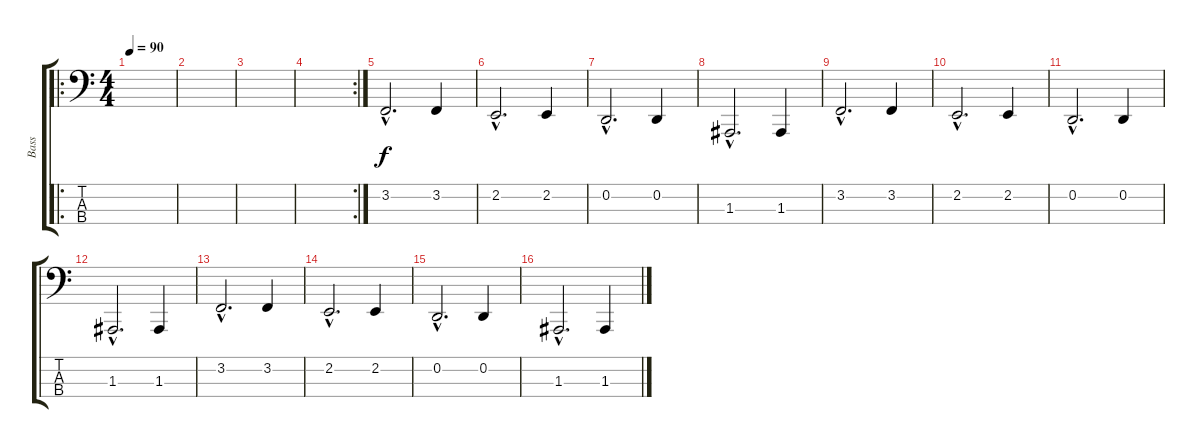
\track ("Bass" "Bass") {instrument stringensemble1}
\staff {score tabs}
\tuning (G2 D2 A1 E1) {hide}
\ro
\ts (4 4)
\tempo 90
\clef f4
\ks c
|
|
|
\rc 2
|
3.2{hac}.2{d} 3.2.4 |
2.2{hac}.2{d} 2.2.4 |
0.2{hac}.2{d} 0.2.4 |
1.3{hac}.2{d} 1.3.4 |
3.2{hac}.2{d} 3.2.4 |
2.2{hac}.2{d} 2.2.4 |
0.2{hac}.2{d} 0.2.4 |
1.3{hac}.2{d} 1.3.4 |
3.2{hac}.2{d} 3.2.4 |
2.2{hac}.2{d} 2.2.4 |
0.2{hac}.2{d} 0.2.4 |
1.3{hac}.2{d} 1.3.4
